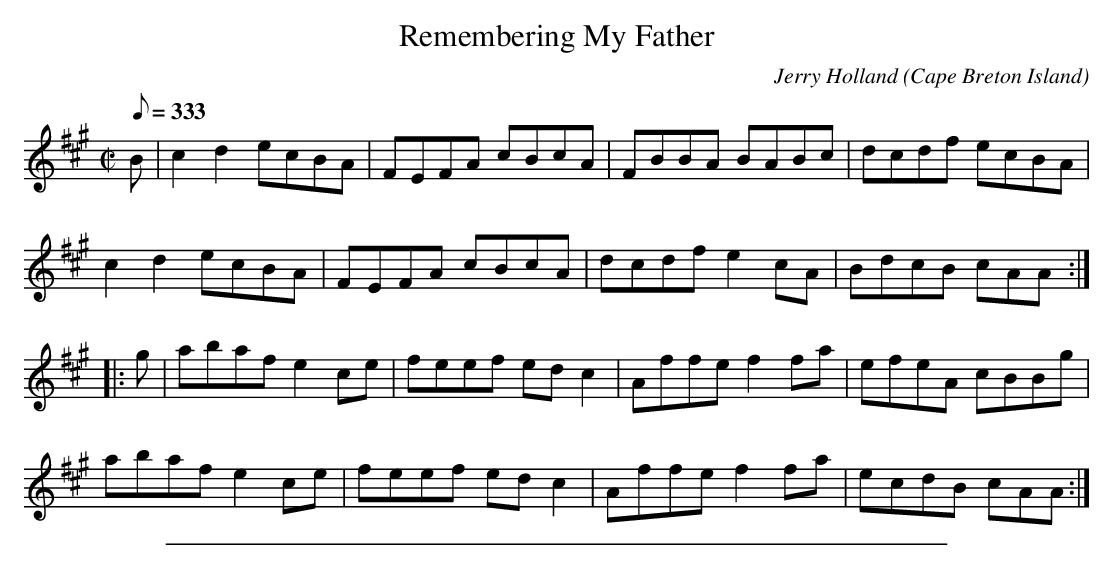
X:1
T: Remembering My Father
C:Jerry Holland
O:Cape Breton Island
L:1/8
Q:333
M:C|
M:C|
K:A
B|c2 d2 ecBA|FEFA cBcA|FBBA BABc|dcdf ecBA|
c2 d2 ecBA|FEFA cBcA|dcdf e2 cA|BdcB cAA:|
|:g|abaf e2 ce|feef ed c2|Affe f2 fa|efeA cBBg|
abaf e2 ce|feef ed c2|Affe f2 fa|ecdB cAA:|
